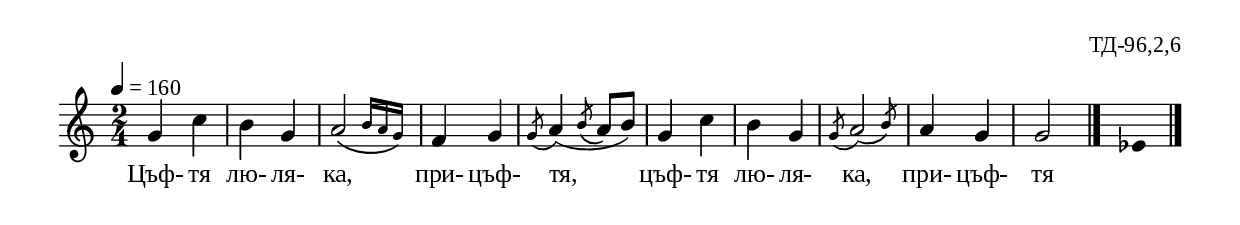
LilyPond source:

%{
TD_096_2_06
%}

\include "td-preamble.ly"

\score {
\relative c'' {
 \tempo 4 = 160
 \time 2/4
g4 c | b g | \afterGrace a2\( { b16[ a g]\) } | f4 g | 
\acciaccatura g8 a4( \grace { \stdB b8\( \stdE } a\)[ b]) | 
g4 c | b g | 
\acciaccatura g8 
\afterGrace a2\( { \stdB b8\) \stdE } | a4 g | g2 
 \bar "|." 
s4 \fixB ees
  \bar "|." 
}

\addlyrics { Цъф- тя лю- ля- ка, при- цъф- тя, 
 цъф- тя лю- ля- ка, при- цъф- тя }
%
\layout {
  indent = #0
  line-width = 190\mm
  ragged-right=##f
}
%
\midi { 
	\context {
		\Score
		tempoWholesPerMinute = #(ly:make-moment 160 4)
		}
	}
}
%
\header{
  opus = "ТД-96,2,6"
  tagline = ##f
}


